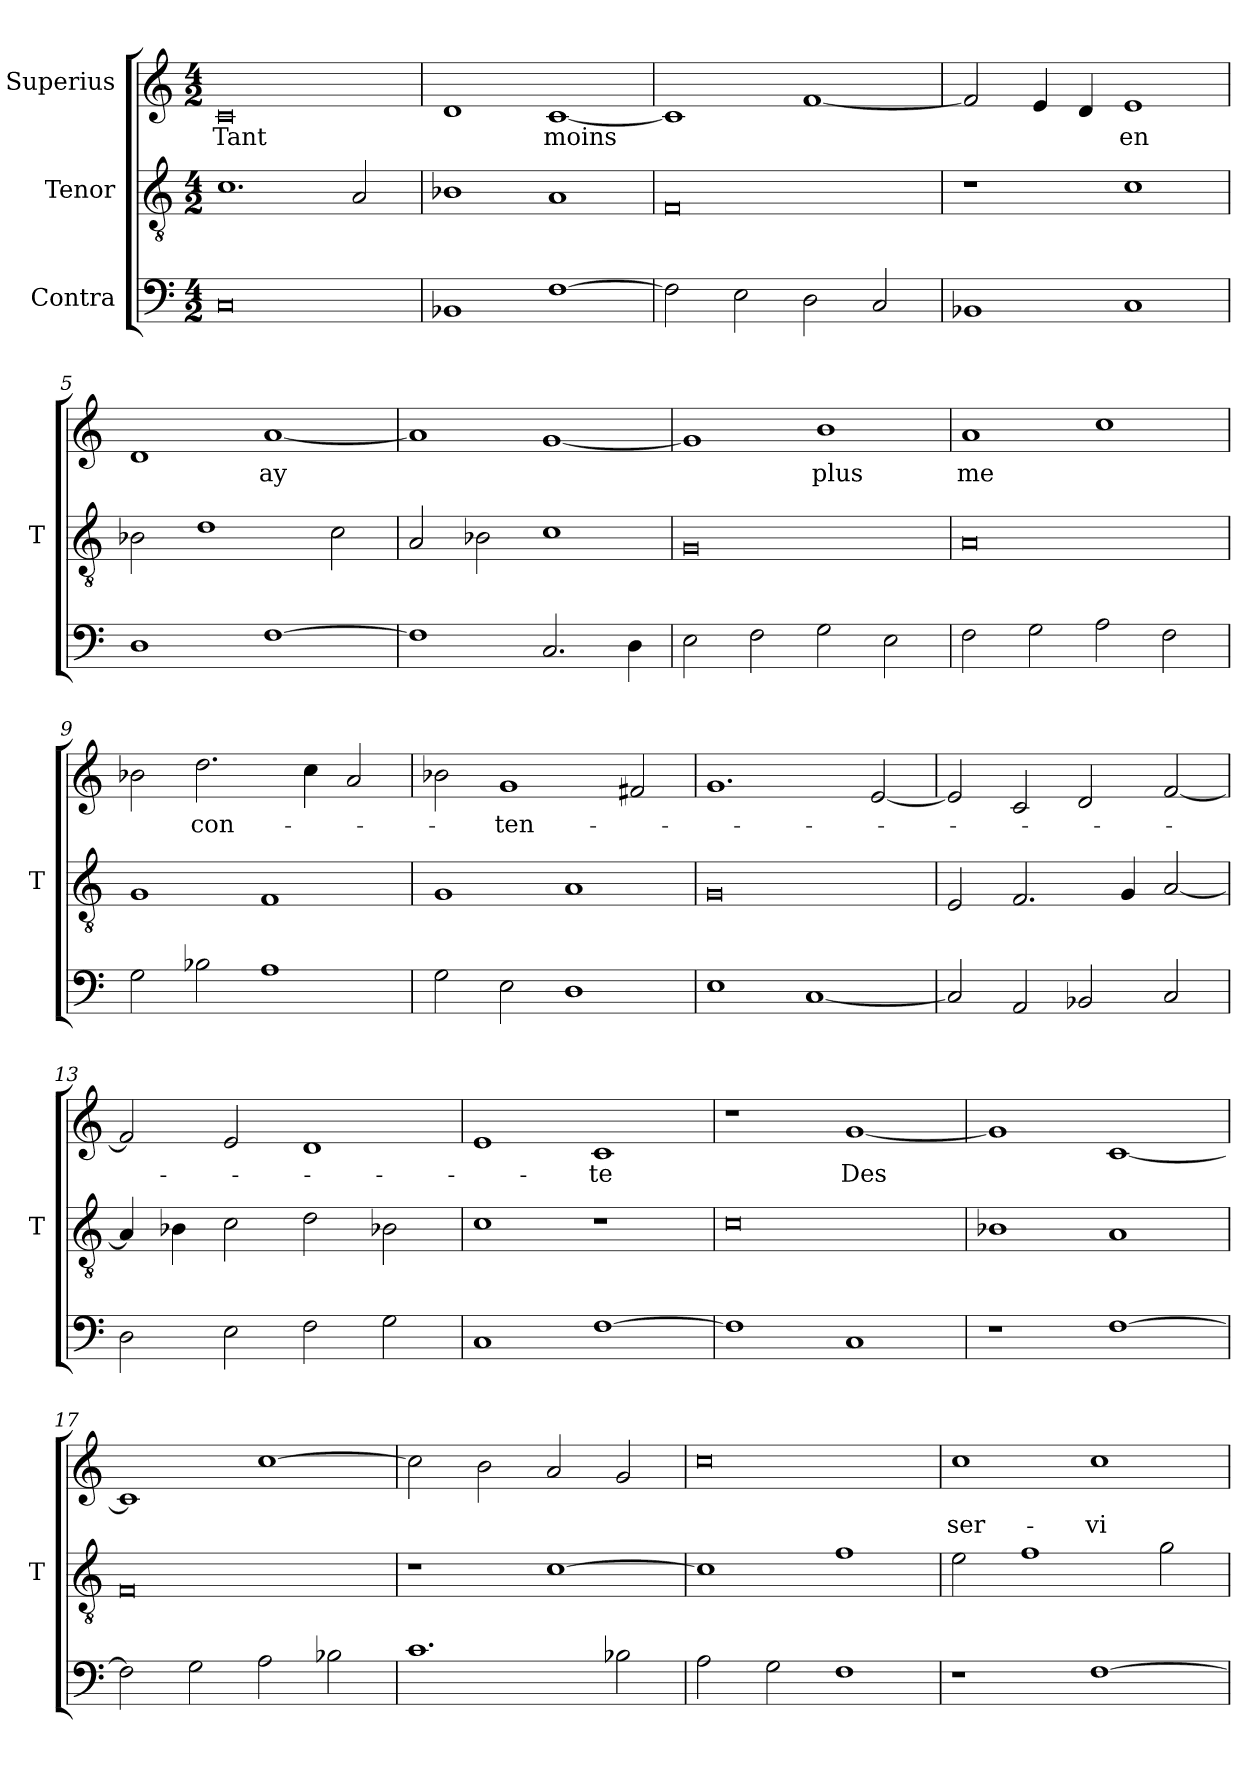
**kern	**kern	**kern	**text
*part3	*part2	*part1	*part1
*staff3	*staff2	*staff1	*staff1
*I"Contra	*I"Tenor	*I"Superius	*
*	*I'T	*	*
*clefF4	*clefGv2	*clefG2	*
*M4/2	*M4/2	*M4/2	*
=1	=1	=1	=1
0C	1.c	0c	-Tant
.	2A	.	.
=2	=2	=2	=2
1BB-X	1B-X	1d	.
[1F	1A	[1c	-moins
=3	=3	=3	=3
2F]	0F	1c]	.
2E	.	.	.
2D	.	[1f	.
2C	.	.	.
=4	=4	=4	=4
1BB-X	1r	2f]	.
.	.	4e	.
.	.	4d	.
1C	1c	1e	-en
=5	=5	=5	=5
1D	2B-X	1d	.
.	1d	.	.
[1F	.	[1a	-ay
.	2c	.	.
=6	=6	=6	=6
1F]	2A	1a]	.
.	2B-X	.	.
2.C	1c	[1g	.
4D	.	.	.
=7	=7	=7	=7
2E	0G	1g]	.
2F	.	.	.
2G	.	1b	-plus
2E	.	.	.
=8	=8	=8	=8
2F	0A	1a	-me
2G	.	.	.
2A	.	1cc	.
2F	.	.	.
=9	=9	=9	=9
2G	1G	2b-X	.
2B-X	.	2.dd	con-
1A	1F	.	.
.	.	4cc	.
.	.	2a	.
=10	=10	=10	=10
2G	1G	2b-X	.
2E	.	1g	-ten-
1D	1A	.	.
.	.	2f#X	.
=11	=11	=11	=11
1E	0G	1.g	.
[1C	.	.	.
.	.	[2e	.
=12	=12	=12	=12
2C]	2E	2e]	.
2AA	2.F	2c	.
2BB-X	.	2d	.
.	4G	.	.
2C	[2A	[2f	.
=13	=13	=13	=13
2D	4A]	2f]	.
.	4B-X	.	.
2E	2c	2e	.
2F	2d	1d	.
2G	2B-X	.	.
=14	=14	=14	=14
1C	1c	1e	.
[1F	1r	1c	-te
=15	=15	=15	=15
1F]	0c	1r	.
1C	.	[1g	-Des
=16	=16	=16	=16
1r	1B-X	1g]	.
[1F	1A	[1c	.
=17	=17	=17	=17
2F]	0F	1c]	.
2G	.	.	.
2A	.	[1cc	.
2B-X	.	.	.
=18	=18	=18	=18
1.c	1r	2cc]	.
.	.	2b	.
.	[1c	2a	.
2B-X	.	2g	.
=19	=19	=19	=19
2A	1c]	0cc	.
2G	.	.	.
1F	1f	.	.
=20	=20	=20	=20
1r	2e	1cc	ser-
.	1f	.	.
[1F	.	1cc	-vi-
.	2g	.	.
=	=	=	=
*-	*-	*-	*-
